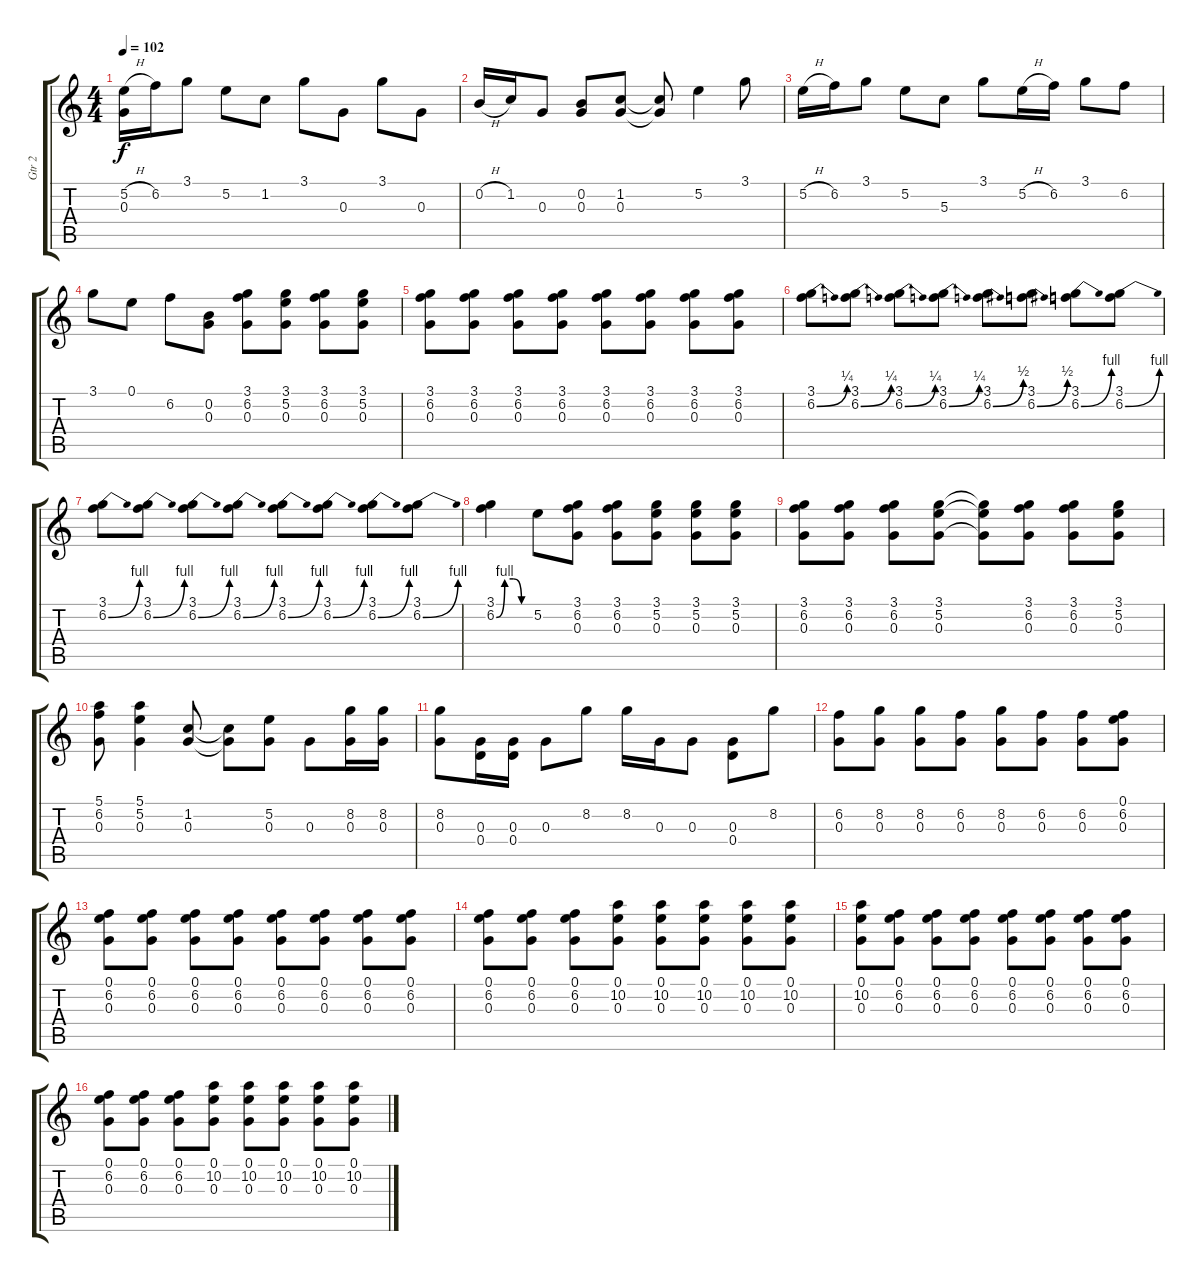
\track ("Gtr 2" "Gtr 2") {instrument overdrivenguitar}
\staff {score tabs}
\tuning (E4 B3 G3 D3 A2 E2) {hide}
\ts (4 4)
\tempo 102
\clef g2
\ks c
(5.2{h} 0.3).16{dy f} 6.2.16 3.1.8 5.2.8 1.2.8 3.1.8 0.3.8 3.1.8 0.3.8 |
0.2{h}.16 1.2.16 0.3.8 (0.2 0.3).8 (1.2 0.3).8 (1.2{t} 0.3{t}).8 5.2.4 3.1.8 |
5.2{h}.16 6.2.16 3.1.8 5.2.8 5.3.8 3.1.8 5.2{h}.16 6.2.16 3.1.8 6.2.8 |
3.1.8 0.1.8 6.2.8 (0.2 0.3).8 (3.1 6.2 0.3).8 (3.1 5.2 0.3).8 (3.1 6.2 0.3).8 (3.1 5.2 0.3).8 |
(3.1 6.2 0.3).8 (3.1 6.2 0.3).8 (3.1 6.2 0.3).8 (3.1 6.2 0.3).8 (3.1 6.2 0.3).8 (3.1 6.2 0.3).8 (3.1 6.2 0.3).8 (3.1 6.2 0.3).8 |
(3.1 6.2{be (bend 0 0 60 1)}).8 (3.1 6.2{be (bend 0 0 60 1)}).8 (3.1 6.2{be (bend 0 0 60 1)}).8 (3.1 6.2{be (bend 0 0 60 1)}).8 (3.1 6.2{be (bend 0 0 60 2)}).8 (3.1 6.2{be (bend 0 0 60 2)}).8 (3.1 6.2{be (bend 0 0 60 4)}).8 (3.1 6.2{be (bend 0 0 60 4)}).8 |
(3.1 6.2{be (bend 0 0 60 4)}).8 (3.1 6.2{be (bend 0 0 60 4)}).8 (3.1 6.2{be (bend 0 0 60 4)}).8 (3.1 6.2{be (bend 0 0 60 4)}).8 (3.1 6.2{be (bend 0 0 60 4)}).8 (3.1 6.2{be (bend 0 0 60 4)}).8 (3.1 6.2{be (bend 0 0 60 4)}).8 (3.1 6.2{be (bend 0 0 60 4)}).8 |
(3.1 6.2{be (custom 0 0 15 4 30 4 45 0 60 0)}).4 5.2.8 (3.1 6.2 0.3).8 (3.1 6.2 0.3).8 (3.1 5.2 0.3).8 (3.1 5.2 0.3).8 (3.1 5.2 0.3).8 |
(3.1 6.2 0.3).8 (3.1 6.2 0.3).8 (3.1 6.2 0.3).8 (3.1 5.2 0.3).8 (3.1{t} 5.2{t} 0.3{t}).8 (3.1 6.2 0.3).8 (3.1 6.2 0.3).8 (3.1 5.2 0.3).8 |
(5.1 6.2 0.3).8 (5.1 5.2 0.3).4 (1.2 0.3).8 (1.2{t} 0.3{t}).8 (5.2 0.3).8 0.3.8 (8.2 0.3).16 (8.2 0.3).16 |
(8.2 0.3).8 (0.3 0.4).16 (0.3 0.4).16 0.3.8 8.2.8 8.2.16 0.3.16 0.3.8 (0.3 0.4).8 8.2.8 |
(6.2 0.3).8 (8.2 0.3).8 (8.2 0.3).8 (6.2 0.3).8 (8.2 0.3).8 (6.2 0.3).8 (6.2 0.3).8 (0.1 6.2 0.3).8 |
(0.1 6.2 0.3).8 (0.1 6.2 0.3).8 (0.1 6.2 0.3).8 (0.1 6.2 0.3).8 (0.1 6.2 0.3).8 (0.1 6.2 0.3).8 (0.1 6.2 0.3).8 (0.1 6.2 0.3).8 |
(0.1 6.2 0.3).8 (0.1 6.2 0.3).8 (0.1 6.2 0.3).8 (0.1 10.2 0.3).8 (0.1 10.2 0.3).8 (0.1 10.2 0.3).8 (0.1 10.2 0.3).8 (0.1 10.2 0.3).8 |
(0.1 10.2 0.3).8 (0.1 6.2 0.3).8 (0.1 6.2 0.3).8 (0.1 6.2 0.3).8 (0.1 6.2 0.3).8 (0.1 6.2 0.3).8 (0.1 6.2 0.3).8 (0.1 6.2 0.3).8 |
(0.1 6.2 0.3).8 (0.1 6.2 0.3).8 (0.1 6.2 0.3).8 (0.1 10.2 0.3).8 (0.1 10.2 0.3).8 (0.1 10.2 0.3).8 (0.1 10.2 0.3).8 (0.1 10.2 0.3).8
